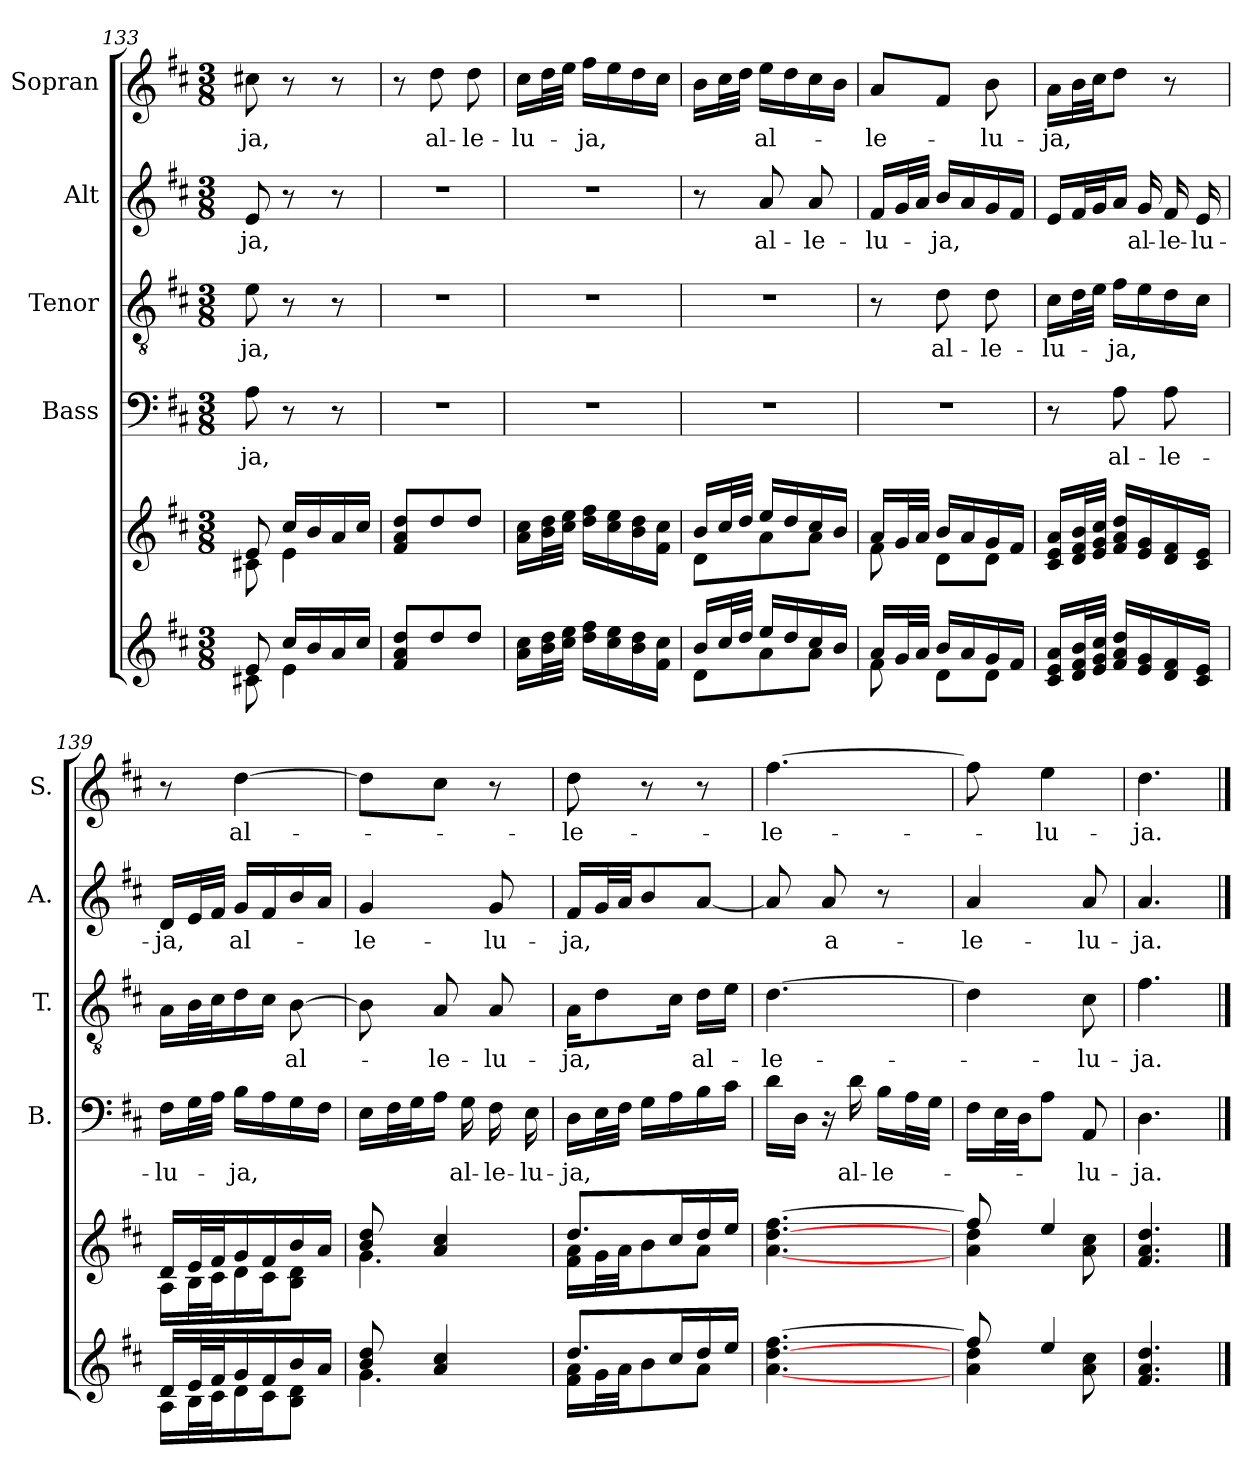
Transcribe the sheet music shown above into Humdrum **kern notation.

**kern	**kern	**kern	**text	**kern	**text	**kern	**text	**kern	**text
*part6	*part5	*part4	*part4	*part3	*part3	*part2	*part2	*part1	*part1
*staff6	*staff5	*staff4	*staff4	*staff3	*staff3	*staff2	*staff2	*staff1	*staff1
*	*	*I"Bass	*	*I"Tenor	*	*I"Alt	*	*I"Sopran	*
*	*	*I'B.	*	*I'T.	*	*I'A.	*	*I'S.	*
*clefG2	*clefG2	*clefF4	*	*clefGv2	*	*clefG2	*	*clefG2	*
*k[f#c#]	*k[f#c#]	*k[f#c#]	*	*k[f#c#]	*	*k[f#c#]	*	*k[f#c#]	*
*D:	*D:	*D:	*	*D:	*	*D:	*	*D:	*
*M3/8	*M3/8	*M3/8	*	*M3/8	*	*M3/8	*	*M3/8	*
=133	=133	=133	=133	=133	=133	=133	=133	=133	=133
*^	*^	*	*	*	*	*	*	*	*
!	!	!	!	!	!LO:LY:b	!	!LO:LY:b	!	!LO:LY:b	!	!LO:LY:b
8e/	8c#X\	8e/	8c#X\	8A\	-ja,	8e\	-ja,	8e/	-ja,	8cc#X\	-ja,
16cc#/LL	4e\	16cc#/LL	4e\	8r	.	8r	.	8r	.	8r	.
16b/	.	16b/	.	.	.	.	.	.	.	.	.
16a/	.	16a/	.	8r	.	8r	.	8r	.	8r	.
16cc#/JJ	.	16cc#/JJ	.	.	.	.	.	.	.	.	.
*v	*v	*	*	*	*	*	*	*	*	*	*
*	*v	*v	*	*	*	*	*	*	*	*
=134	=134	=134	=134	=134	=134	=134	=134	=134	=134
8f#/ 8a/ 8dd/L	8f#/ 8a/ 8dd/L	4.r	.	4.r	.	4.r	.	8r	.
!	!	!	!	!	!	!	!	!	!LO:LY:b
8dd/	8dd/	.	.	.	.	.	.	8dd\	al-
!	!	!	!	!	!	!	!	!	!LO:LY:b
8dd/J	8dd/J	.	.	.	.	.	.	8dd\	-le-
=135	=135	=135	=135	=135	=135	=135	=135	=135	=135
!	!	!	!	!	!	!	!	!	!LO:LY:b
16a\ 16cc#\LL	16a\ 16cc#\LL	4.r	.	4.r	.	4.r	.	16cc#\LL	-lu-
32b\ 32dd\L	32b\ 32dd\L	.	.	.	.	.	.	32dd\L	.
32cc#\ 32ee\JJJ	32cc#\ 32ee\JJJ	.	.	.	.	.	.	32ee\JJJ	.
!	!	!	!	!	!	!	!	!	!LO:LY:b
16dd\ 16ff#\LL	16dd\ 16ff#\LL	.	.	.	.	.	.	16ff#\LL	-ja,
16cc#\ 16ee\	16cc#\ 16ee\	.	.	.	.	.	.	16ee\	.
16b\ 16dd\	16b\ 16dd\	.	.	.	.	.	.	16dd\	.
16f#\ 16cc#\JJ	16f#\ 16cc#\JJ	.	.	.	.	.	.	16cc#\JJ	.
=136	=136	=136	=136	=136	=136	=136	=136	=136	=136
*^	*^	*	*	*	*	*	*	*	*
16b/LL	8d\L	16b/LL	8d\L	4.r	.	4.r	.	8r	.	16b\LL	.
32cc#/L	.	32cc#/L	.	.	.	.	.	.	.	32cc#\L	.
32dd/JJJ	.	32dd/JJJ	.	.	.	.	.	.	.	32dd\JJJ	.
!	!	!	!	!	!	!	!	!	!LO:LY:b	!	!LO:LY:b
16ee/LL	8a\	16ee/LL	8a\	.	.	.	.	8a/	al-	16ee\LL	al-
16dd/	.	16dd/	.	.	.	.	.	.	.	16dd\	.
!	!	!	!	!	!	!	!	!	!LO:LY:b	!	!
16cc#/	8a\J	16cc#/	8a\J	.	.	.	.	8a/	-le-	16cc#\	.
16b/JJ	.	16b/JJ	.	.	.	.	.	.	.	16b\JJ	.
=137	=137	=137	=137	=137	=137	=137	=137	=137	=137	=137	=137
!	!	!	!	!	!	!	!	!	!LO:LY:b	!	!LO:LY:b
16a/LL	8f#\	16a/LL	8f#\	4.r	.	8r	.	16f#/LL	-lu-	8a/L	-le-
32g/L	.	32g/L	.	.	.	.	.	32g/L	.	.	.
32a/JJJ	.	32a/JJJ	.	.	.	.	.	32a/JJJ	.	.	.
!	!	!	!	!	!	!	!LO:LY:b	!	!LO:LY:b	!	!
16b/LL	8d\L	16b/LL	8d\L	.	.	8d\	al-	16b/LL	-ja,	8f#/J	.
16a/	.	16a/	.	.	.	.	.	16a/	.	.	.
!	!	!	!	!	!	!	!LO:LY:b	!	!	!	!LO:LY:b
16g/	8d\J	16g/	8d\J	.	.	8d\	-le-	16g/	.	8b\	-lu-
16f#/JJ	.	16f#/JJ	.	.	.	.	.	16f#/JJ	.	.	.
*v	*v	*	*	*	*	*	*	*	*	*	*
*	*v	*v	*	*	*	*	*	*	*	*
=138	=138	=138	=138	=138	=138	=138	=138	=138	=138
!	!	!	!	!	!LO:LY:b	!	!	!	!LO:LY:b
16c#/ 16e/ 16a/LL	16c#/ 16e/ 16a/LL	8r	.	16c#\LL	-lu-	16e/LL	.	16a\LL	-ja,
32d/ 32f#/ 32b/L	32d/ 32f#/ 32b/L	.	.	32d\L	.	32f#/L	.	32b\L	.
32e/ 32g/ 32cc#/JJJ	32e/ 32g/ 32cc#/JJJ	.	.	32e\JJJ	.	32g/J	.	32cc#\JJ	.
!	!	!	!LO:LY:b	!	!LO:LY:b	!	!	!	!
16f#/ 16a/ 16dd/LL	16f#/ 16a/ 16dd/LL	8A\	al-	16f#\LL	-ja,	16a/JJ	.	8dd\J	.
!	!	!	!	!	!	!	!LO:LY:b	!	!
16e/ 16g/	16e/ 16g/	.	.	16e\	.	16g/	al-	.	.
!	!	!	!LO:LY:b	!	!	!	!LO:LY:b	!	!
16d/ 16f#/	16d/ 16f#/	8A\	-le-	16d\	.	16f#/	-le-	8r	.
!	!	!	!	!	!	!	!LO:LY:b	!	!
16c#/ 16e/JJ	16c#/ 16e/JJ	.	.	16c#\JJ	.	16e/	-lu-	.	.
!!LO:PB:g=z
=139	=139	=139	=139	=139	=139	=139	=139	=139	=139
*^	*^	*	*	*	*	*	*	*	*
!	!	!	!	!	!LO:LY:b	!	!	!	!LO:LY:b	!	!
16d/LL	16A\LL	16d/LL	16A\LL	16F#\LL	-lu-	16A\LL	.	16d/LL	-ja,	8r	.
32e/L	32B\L	32e/L	32B\L	32G\L	.	32B\L	.	32e/L	.	.	.
32f#/J	32c#\J	32f#/J	32c#\J	32A\JJJ	.	32c#\J	.	32f#/JJJ	.	.	.
!	!	!	!	!	!LO:LY:b	!	!	!	!LO:LY:b	!	!LO:LY:b
16g/	16d\	16g/	16d\	16B\LL	-ja,	16d\	.	16g/LL	al-	[4dd\	al-
16f#/	16c#\J	16f#/	16c#\J	16A\	.	16c#\JJ	.	16f#/	.	.	.
!	!	!	!	!	!	!	!LO:LY:b	!	!	!	!
16b/	8B\ 8d\J	16b/	8B\ 8d\J	16G\	.	[8B\	al-	16b/	.	.	.
16a/JJ	.	16a/JJ	.	16F#\JJ	.	.	.	16a/JJ	.	.	.
=140	=140	=140	=140	=140	=140	=140	=140	=140	=140	=140	=140
!	!	!	!	!	!	!	!	!	!LO:LY:b	!	!
8b/ 8dd/	4.g\	8b/ 8dd/	4.g\	16E\LL	.	8B\]	.	4g/	-le-	8dd\L]	.
.	.	.	.	32F#\L	.	.	.	.	.	.	.
.	.	.	.	32G\J	.	.	.	.	.	.	.
!	!	!	!	!	!	!	!LO:LY:b	!	!	!	!
4a/ 4cc#/	.	4a/ 4cc#/	.	16A\JJ	.	8A/	-le-	.	.	8cc#\J	.
!	!	!	!	!	!LO:LY:b	!	!	!	!	!	!
.	.	.	.	16G\	al-	.	.	.	.	.	.
!	!	!	!	!	!LO:LY:b	!	!LO:LY:b	!	!LO:LY:b	!	!
.	.	.	.	16F#\	-le-	8A/	-lu-	8g/	-lu-	8r	.
!	!	!	!	!	!LO:LY:b	!	!	!	!	!	!
.	.	.	.	16E\	-lu-	.	.	.	.	.	.
=141	=141	=141	=141	=141	=141	=141	=141	=141	=141	=141	=141
!	!	!	!	!	!LO:LY:b	!	!LO:LY:b	!	!LO:LY:b	!	!LO:LY:b
8.dd/L	16f#\ 16a\LL	8.dd/L	16f#\ 16a\LL	16D\LL	-ja,	16A\KL	-ja,	16f#/LL	-ja,	8dd\	-le-
.	32g\L	.	32g\L	32E\L	.	8d\	.	32g/L	.	.	.
.	32a\JJ	.	32a\JJ	32F#\JJJ	.	.	.	32a/JJ	.	.	.
.	8b\	.	8b\	16G\LL	.	.	.	8b/	.	8r	.
16cc#/L	.	16cc#/L	.	16A\	.	16c#\Jk	.	.	.	.	.
!	!	!	!	!	!	!	!LO:LY:b	!	!	!	!
16dd/	8a\J	16dd/	8a\J	16B\	.	16d\LL	al-	[8a/J	.	8r	.
16ee/JJ	.	16ee/JJ	.	16c#\JJ	.	16e\JJ	.	.	.	.	.
*v	*v	*	*	*	*	*	*	*	*	*	*
*	*v	*v	*	*	*	*	*	*	*	*
=142	=142	=142	=142	=142	=142	=142	=142	=142	=142
!	!	!	!	!	!LO:LY:b	!	!	!	!LO:LY:b
[4.a\ [4.dd\ [4.ff#\	[4.a\ [4.dd\ [4.ff#\	16d\LL	.	[4.d\	-le-	8a/]	.	[4.ff#\	-le-
.	.	16D\JJ	.	.	.	.	.	.	.
!	!	!	!	!	!	!	!LO:LY:b	!	!
.	.	16r	.	.	.	8a/	a-	.	.
!	!	!	!LO:LY:b	!	!	!	!	!	!
.	.	16d\	al-	.	.	.	.	.	.
!	!	!	!LO:LY:b	!	!	!	!	!	!
.	.	16B\LL	-le-	.	.	8r	.	.	.
.	.	32A\L	.	.	.	.	.	.	.
.	.	32G\JJJ	.	.	.	.	.	.	.
=143	=143	=143	=143	=143	=143	=143	=143	=143	=143
*^	*^	*	*	*	*	*	*	*	*
!	!	!	!	!	!	!	!	!	!LO:LY:b	!	!
8ff#/]	4a\ 4dd\	8ff#/]	4a\ 4dd\	16F#\LL	.	4d\]	.	4a/	-le-	8ff#\]	.
.	.	.	.	32E\L	.	.	.	.	.	.	.
.	.	.	.	32D\JJ	.	.	.	.	.	.	.
!	!	!	!	!	!	!	!	!	!	!	!LO:LY:b
4ee/	.	4ee/	.	8A\J	.	.	.	.	.	4ee\	-lu-
!	!	!	!	!	!LO:LY:b	!	!LO:LY:b	!	!LO:LY:b	!	!
.	8a\ 8cc#\	.	8a\ 8cc#\	8AA/	-lu-	8c#\	-lu-	8a/	-lu-	.	.
=144	=144	=144	=144	=144	=144	=144	=144	=144	=144	=144	=144
!	!	!	!	!	!LO:LY:b	!	!LO:LY:b	!	!LO:LY:b	!	!LO:LY:b
*v	*v	*	*	*	*	*	*	*	*	*	*
*	*v	*v	*	*	*	*	*	*	*	*
4.f#/ 4.a/ 4.dd/	4.f#/ 4.a/ 4.dd/	4.D\	-ja.	4.f#\	-ja.	4.a/	-ja.	4.dd\	-ja.
==	==	==	==	==	==	==	==	==	==
*-	*-	*-	*-	*-	*-	*-	*-	*-	*-
